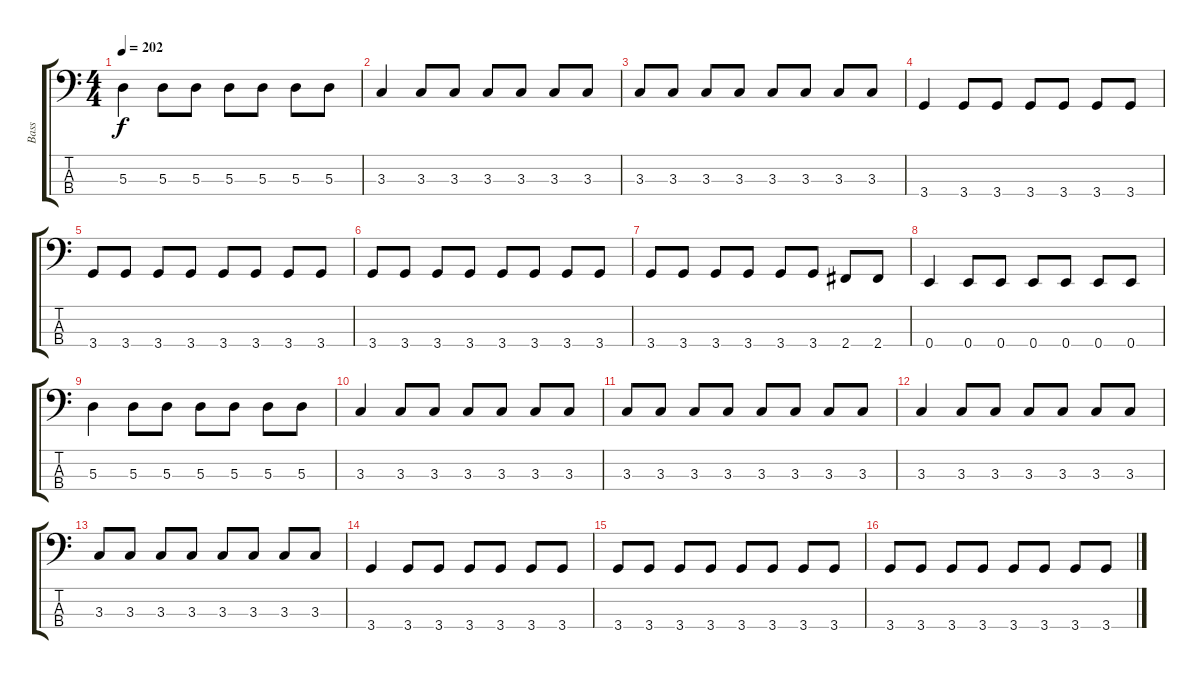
\track ("Bass" "Bass") {instrument electricbasspick}
\staff {score tabs}
\tuning (G2 D2 A1 E1) {hide}
\ts (4 4)
\tempo 202
\clef f4
\ks c
5.3.4{dy f} 5.3.8 5.3.8 5.3.8 5.3.8 5.3.8 5.3.8 |
3.3.4 3.3.8 3.3.8 3.3.8 3.3.8 3.3.8 3.3.8 |
3.3.8 3.3.8 3.3.8 3.3.8 3.3.8 3.3.8 3.3.8 3.3.8 |
3.4.4 3.4.8 3.4.8 3.4.8 3.4.8 3.4.8 3.4.8 |
3.4.8 3.4.8 3.4.8 3.4.8 3.4.8 3.4.8 3.4.8 3.4.8 |
3.4.8 3.4.8 3.4.8 3.4.8 3.4.8 3.4.8 3.4.8 3.4.8 |
3.4.8 3.4.8 3.4.8 3.4.8 3.4.8 3.4.8 2.4.8 2.4.8 |
0.4.4 0.4.8 0.4.8 0.4.8 0.4.8 0.4.8 0.4.8 |
5.3.4 5.3.8 5.3.8 5.3.8 5.3.8 5.3.8 5.3.8 |
3.3.4 3.3.8 3.3.8 3.3.8 3.3.8 3.3.8 3.3.8 |
3.3.8 3.3.8 3.3.8 3.3.8 3.3.8 3.3.8 3.3.8 3.3.8 |
3.3.4 3.3.8 3.3.8 3.3.8 3.3.8 3.3.8 3.3.8 |
3.3.8 3.3.8 3.3.8 3.3.8 3.3.8 3.3.8 3.3.8 3.3.8 |
3.4.4 3.4.8 3.4.8 3.4.8 3.4.8 3.4.8 3.4.8 |
3.4.8 3.4.8 3.4.8 3.4.8 3.4.8 3.4.8 3.4.8 3.4.8 |
3.4.8 3.4.8 3.4.8 3.4.8 3.4.8 3.4.8 3.4.8 3.4.8
